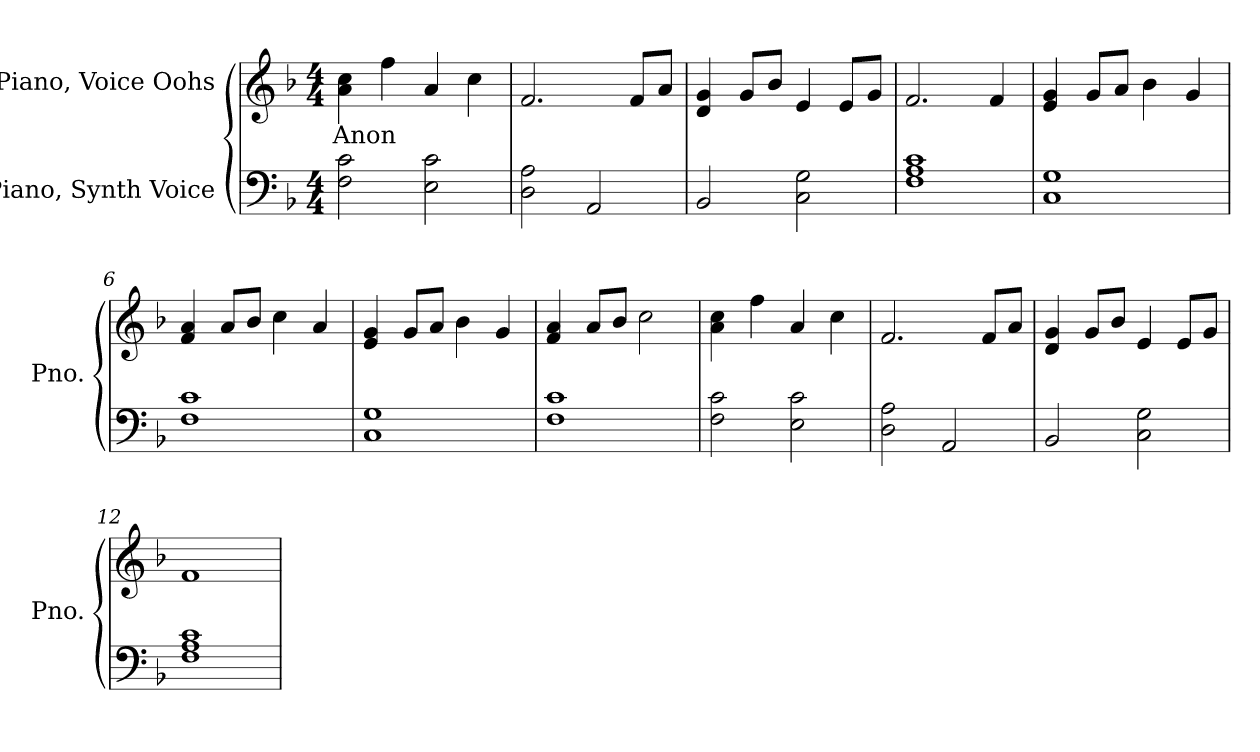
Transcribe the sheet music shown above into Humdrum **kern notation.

**kern	**kern	**text
*part2	*part1	*part1
*staff2	*staff1	*staff1
*I"Piano, Synth Voice	*I"Piano, Voice Oohs	*
*I'Pno.	*I'Pno.	*
*clefF4	*clefG2	*
*k[b-]	*k[b-]	*
*M4/4	*M4/4	*
*MM100	*MM100	*
=1	=1	=1
!	!	!LO:LY:b
2F\ 2c\	4a\ 4cc\	Anon
.	4ff\	.
2E\ 2c\	4a/	.
.	4cc\	.
=2	=2	=2
2D\ 2A\	2.f/	.
2AA/	.	.
.	8f/L	.
.	8a/J	.
=3	=3	=3
2BB-/	4d/ 4g/	.
.	8g/L	.
.	8b-/J	.
2C\ 2G\	4e/	.
.	8e/L	.
.	8g/J	.
=4	=4	=4
1F 1A 1c	2.f/	.
.	4f/	.
=5	=5	=5
1C 1G	4e/ 4g/	.
.	8g/L	.
.	8a/J	.
.	4b-\	.
.	4g/	.
=6	=6	=6
1F 1c	4f/ 4a/	.
.	8a/L	.
.	8b-/J	.
.	4cc\	.
.	4a/	.
!!LO:LB:g=z
=7	=7	=7
1C 1G	4e/ 4g/	.
.	8g/L	.
.	8a/J	.
.	4b-\	.
.	4g/	.
=8	=8	=8
1F 1c	4f/ 4a/	.
.	8a/L	.
.	8b-/J	.
.	2cc\	.
=9	=9	=9
2F\ 2c\	4a\ 4cc\	.
.	4ff\	.
2E\ 2c\	4a/	.
.	4cc\	.
=10	=10	=10
2D\ 2A\	2.f/	.
2AA/	.	.
.	8f/L	.
.	8a/J	.
=11	=11	=11
2BB-/	4d/ 4g/	.
.	8g/L	.
.	8b-/J	.
2C\ 2G\	4e/	.
.	8e/L	.
.	8g/J	.
=12	=12	=12
1F 1A 1c	1f	.
=	=	=
*-	*-	*-
